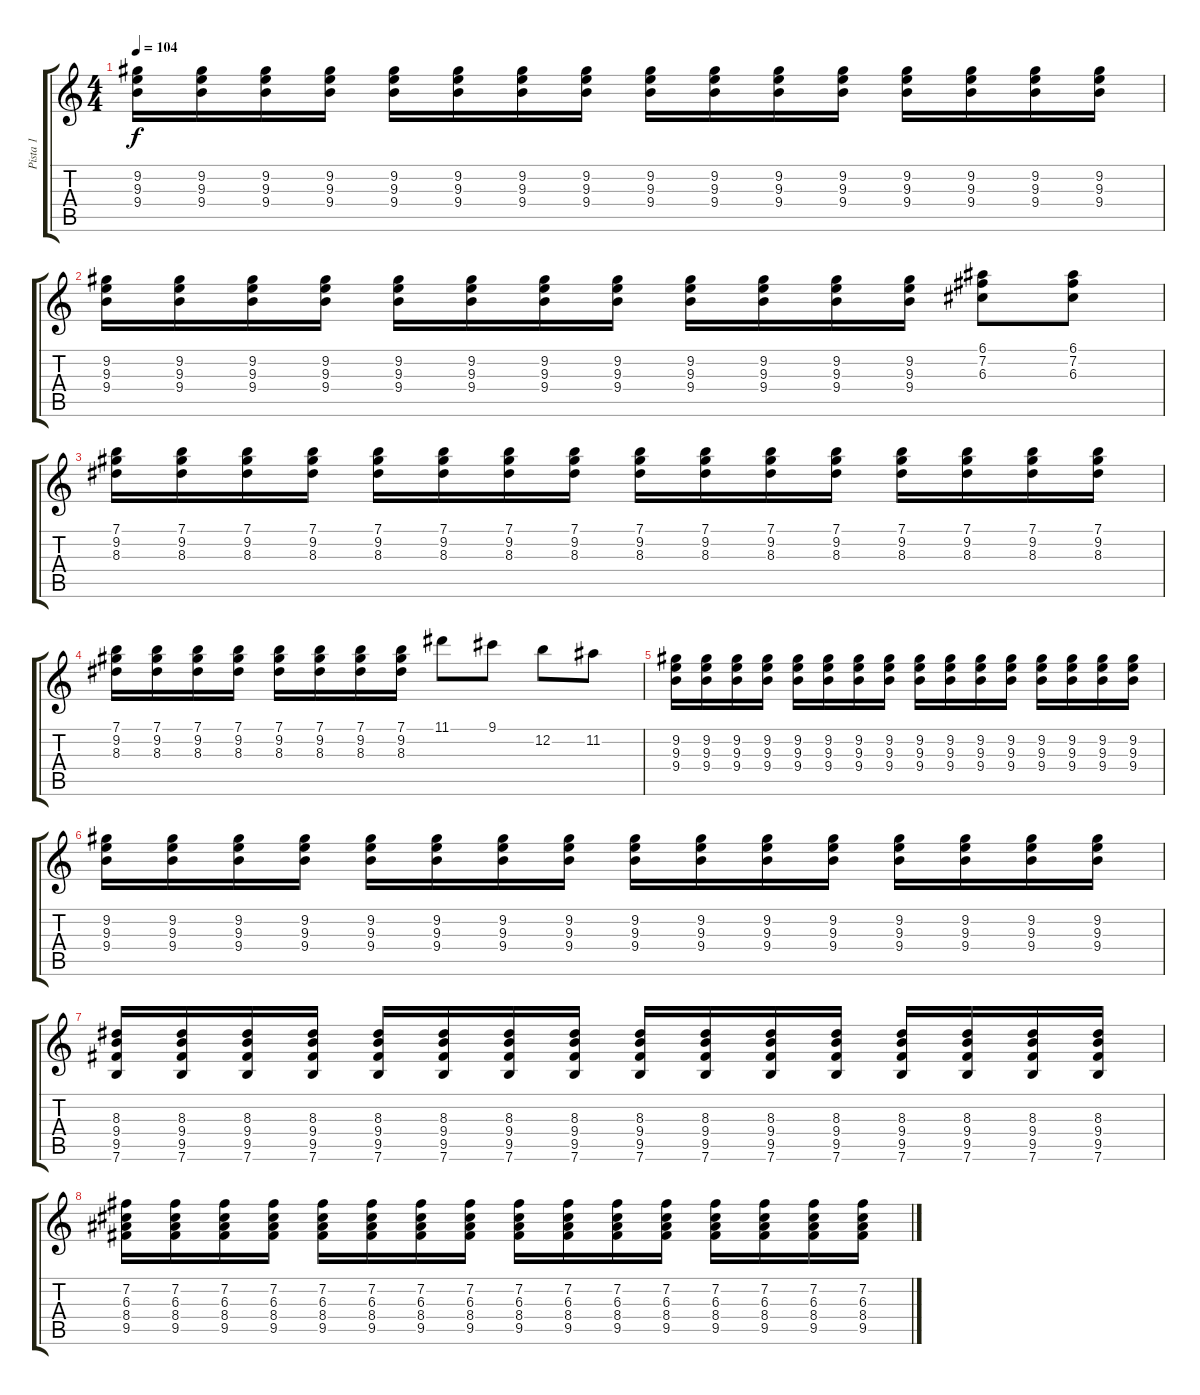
\track ("Pista 1" "Pista 1") {instrument electricguitarclean}
\staff {score tabs}
\tuning (E4 B3 G3 D3 A2 E2) {hide}
\ts (4 4)
\tempo 104
\clef g2
\ks c
(9.2 9.3 9.4).16{dy f} (9.2 9.3 9.4).16 (9.2 9.3 9.4).16 (9.2 9.3 9.4).16 (9.2 9.3 9.4).16 (9.2 9.3 9.4).16 (9.2 9.3 9.4).16 (9.2 9.3 9.4).16 (9.2 9.3 9.4).16 (9.2 9.3 9.4).16 (9.2 9.3 9.4).16 (9.2 9.3 9.4).16 (9.2 9.3 9.4).16 (9.2 9.3 9.4).16 (9.2 9.3 9.4).16 (9.2 9.3 9.4).16 |
(9.2 9.3 9.4).16 (9.2 9.3 9.4).16 (9.2 9.3 9.4).16 (9.2 9.3 9.4).16 (9.2 9.3 9.4).16 (9.2 9.3 9.4).16 (9.2 9.3 9.4).16 (9.2 9.3 9.4).16 (9.2 9.3 9.4).16 (9.2 9.3 9.4).16 (9.2 9.3 9.4).16 (9.2 9.3 9.4).16 (6.1 7.2 6.3).8 (6.1 7.2 6.3).8 |
(7.1 9.2 8.3).16 (7.1 9.2 8.3).16 (7.1 9.2 8.3).16 (7.1 9.2 8.3).16 (7.1 9.2 8.3).16 (7.1 9.2 8.3).16 (7.1 9.2 8.3).16 (7.1 9.2 8.3).16 (7.1 9.2 8.3).16 (7.1 9.2 8.3).16 (7.1 9.2 8.3).16 (7.1 9.2 8.3).16 (7.1 9.2 8.3).16 (7.1 9.2 8.3).16 (7.1 9.2 8.3).16 (7.1 9.2 8.3).16 |
(7.1 9.2 8.3).16 (7.1 9.2 8.3).16 (7.1 9.2 8.3).16 (7.1 9.2 8.3).16 (7.1 9.2 8.3).16 (7.1 9.2 8.3).16 (7.1 9.2 8.3).16 (7.1 9.2 8.3).16 11.1.8 9.1.8 12.2.8 11.2.8 |
(9.2 9.3 9.4).16 (9.2 9.3 9.4).16 (9.2 9.3 9.4).16 (9.2 9.3 9.4).16 (9.2 9.3 9.4).16 (9.2 9.3 9.4).16 (9.2 9.3 9.4).16 (9.2 9.3 9.4).16 (9.2 9.3 9.4).16 (9.2 9.3 9.4).16 (9.2 9.3 9.4).16 (9.2 9.3 9.4).16 (9.2 9.3 9.4).16 (9.2 9.3 9.4).16 (9.2 9.3 9.4).16 (9.2 9.3 9.4).16 |
(9.2 9.3 9.4).16 (9.2 9.3 9.4).16 (9.2 9.3 9.4).16 (9.2 9.3 9.4).16 (9.2 9.3 9.4).16 (9.2 9.3 9.4).16 (9.2 9.3 9.4).16 (9.2 9.3 9.4).16 (9.2 9.3 9.4).16 (9.2 9.3 9.4).16 (9.2 9.3 9.4).16 (9.2 9.3 9.4).16 (9.2 9.3 9.4).16 (9.2 9.3 9.4).16 (9.2 9.3 9.4).16 (9.2 9.3 9.4).16 |
(8.3 9.4 9.5 7.6).16{instrument electricguitarclean} (8.3 9.4 9.5 7.6).16 (8.3 9.4 9.5 7.6).16 (8.3 9.4 9.5 7.6).16 (8.3 9.4 9.5 7.6).16 (8.3 9.4 9.5 7.6).16 (8.3 9.4 9.5 7.6).16 (8.3 9.4 9.5 7.6).16 (8.3 9.4 9.5 7.6).16 (8.3 9.4 9.5 7.6).16 (8.3 9.4 9.5 7.6).16 (8.3 9.4 9.5 7.6).16 (8.3 9.4 9.5 7.6).16 (8.3 9.4 9.5 7.6).16 (8.3 9.4 9.5 7.6).16 (8.3 9.4 9.5 7.6).16 |
(7.2 6.3 8.4 9.5).16 (7.2 6.3 8.4 9.5).16 (7.2 6.3 8.4 9.5).16 (7.2 6.3 8.4 9.5).16 (7.2 6.3 8.4 9.5).16 (7.2 6.3 8.4 9.5).16 (7.2 6.3 8.4 9.5).16 (7.2 6.3 8.4 9.5).16 (7.2 6.3 8.4 9.5).16 (7.2 6.3 8.4 9.5).16 (7.2 6.3 8.4 9.5).16 (7.2 6.3 8.4 9.5).16 (7.2 6.3 8.4 9.5).16 (7.2 6.3 8.4 9.5).16 (7.2 6.3 8.4 9.5).16 (7.2 6.3 8.4 9.5).16
